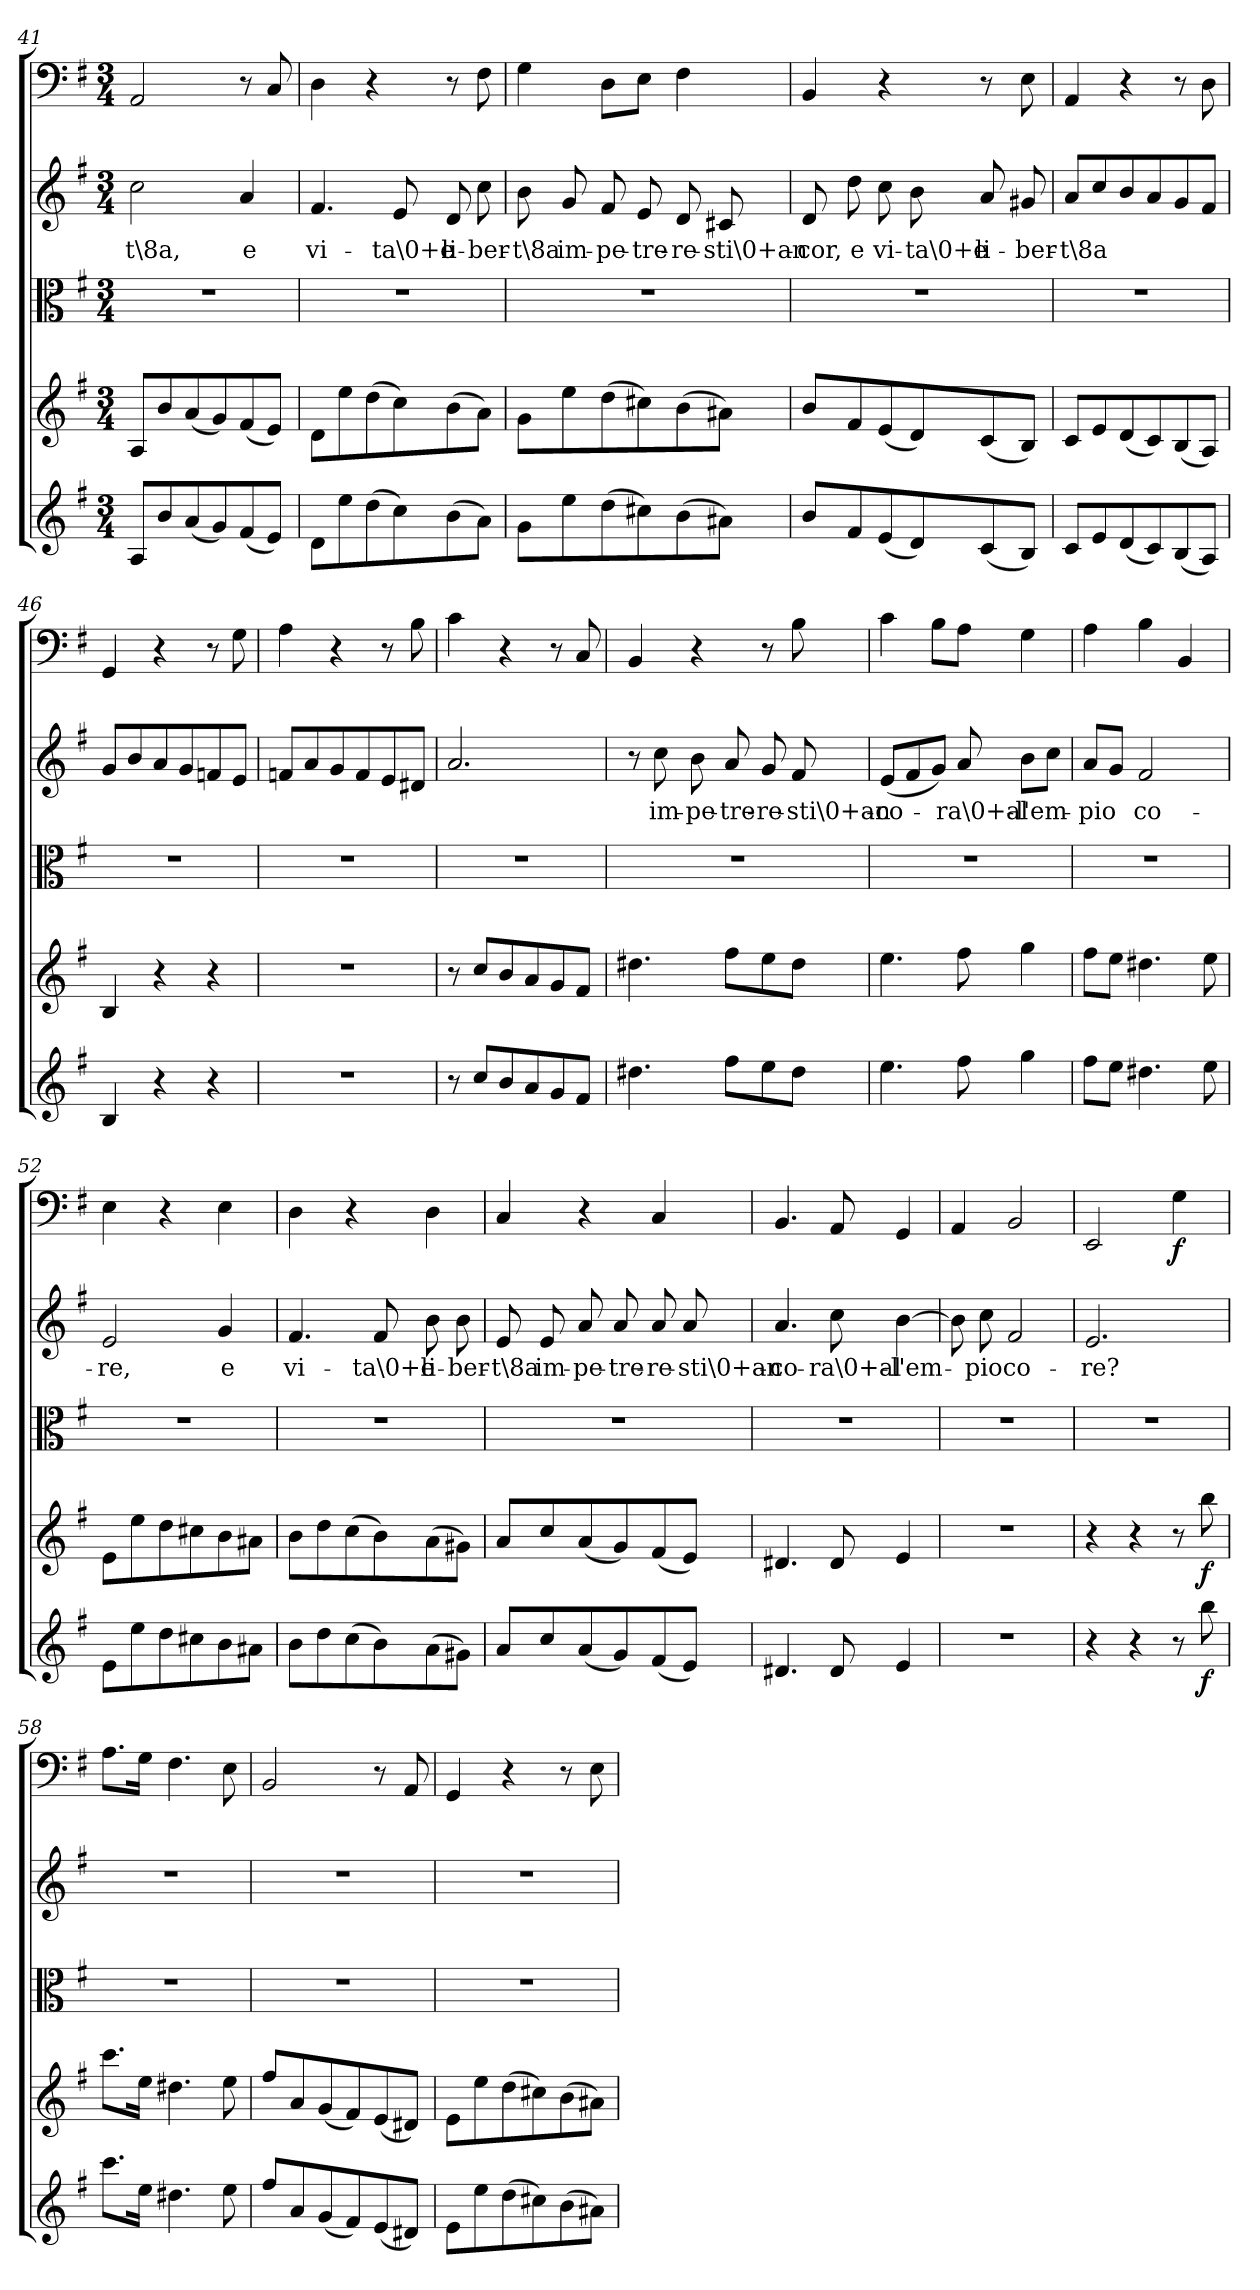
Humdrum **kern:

**kern	**dynam	**kern	**dynam	**kern	**kern	**text	**kern	**dynam
*part5	*part5	*part4	*part4	*part3	*part2	*part2	*part1	*part1
*staff5	*staff5	*staff4	*staff4	*staff3	*staff2	*staff2	*staff1	*staff1
*clefG2	*	*clefG2	*	*clefC3	*clefG2	*	*clefF4	*
*k[f#]	*	*k[f#]	*	*k[f#]	*k[f#]	*	*k[f#]	*
*e:	*	*e:	*	*e:	*e:	*	*e:	*
*M3/4	*	*M3/4	*	*M3/4	*M3/4	*	*M3/4	*
=41	=41	=41	=41	=41	=41	=41	=41	=41
8A/L	.	8A/L	.	2.r	2cc\	-t\8a,	2AA/	.
8b/	.	8b/	.	.	.	.	.	.
(8a/	.	(8a/	.	.	.	.	.	.
8g/)	.	8g/)	.	.	.	.	.	.
(8f#/	.	(8f#/	.	.	4a/	e	8r	.
8e/J)	.	8e/J)	.	.	.	.	8C/	.
=42	=42	=42	=42	=42	=42	=42	=42	=42
8d\L	.	8d\L	.	2.r	4.f#/	vi-	4D\	.
8ee\	.	8ee\	.	.	.	.	.	.
(8dd\	.	(8dd\	.	.	.	.	4r	.
8cc\)	.	8cc\)	.	.	8e/	-ta\0+e	.	.
(8b\	.	(8b\	.	.	8d/	li-	8r	.
8a\J)	.	8a\J)	.	.	8cc\	-ber-	8F#\	.
=43	=43	=43	=43	=43	=43	=43	=43	=43
8g\L	.	8g\L	.	2.r	8b\	-t\8a	4G\	.
8ee\	.	8ee\	.	.	8g/	im-	.	.
(8dd\	.	(8dd\	.	.	8f#/	-pe-	8D\L	.
8cc#X\)	.	8cc#X\)	.	.	8e/	-tre-	8E\J	.
(8b\	.	(8b\	.	.	8d/	-re-	4F#\	.
8a#X\J)	.	8a#X\J)	.	.	8c#X/	-sti\0+an-	.	.
=44	=44	=44	=44	=44	=44	=44	=44	=44
8b/L	.	8b/L	.	2.r	8d/	-cor,	4BB/	.
8f#/	.	8f#/	.	.	8dd\	e	.	.
(8e/	.	(8e/	.	.	8cc\	vi-	4r	.
8d/)	.	8d/)	.	.	8b\	-ta\0+e	.	.
(8c/	.	(8c/	.	.	8a/	li-	8r	.
8B/J)	.	8B/J)	.	.	8g#X/	-ber-	8E\	.
=45	=45	=45	=45	=45	=45	=45	=45	=45
8c/L	.	8c/L	.	2.r	8a/L	-t\8a	4AA/	.
8e/	.	8e/	.	.	8cc/	.	.	.
(8d/	.	(8d/	.	.	8b/	.	4r	.
8c/)	.	8c/)	.	.	8a/	.	.	.
(8B/	.	(8B/	.	.	8g/	.	8r	.
8A/J)	.	8A/J)	.	.	8f#/J	.	8D\	.
=46	=46	=46	=46	=46	=46	=46	=46	=46
4B/	.	4B/	.	2.r	8g/L	.	4GG/	.
.	.	.	.	.	8b/	.	.	.
4r	.	4r	.	.	8a/	.	4r	.
.	.	.	.	.	8g/	.	.	.
4r	.	4r	.	.	8fn/	.	8r	.
.	.	.	.	.	8e/J	.	8G\	.
=47	=47	=47	=47	=47	=47	=47	=47	=47
2.r	.	2.r	.	2.r	8fn/L	.	4A\	.
.	.	.	.	.	8a/	.	.	.
.	.	.	.	.	8g/	.	4r	.
.	.	.	.	.	8f/	.	.	.
.	.	.	.	.	8e/	.	8r	.
.	.	.	.	.	8d#X/J	.	8B\	.
=48	=48	=48	=48	=48	=48	=48	=48	=48
8r	.	8r	.	2.r	2.a/	.	4c\	.
8cc/L	.	8cc/L	.	.	.	.	.	.
8b/	.	8b/	.	.	.	.	4r	.
8a/	.	8a/	.	.	.	.	.	.
8g/	.	8g/	.	.	.	.	8r	.
8f#/J	.	8f#/J	.	.	.	.	8C/	.
=49	=49	=49	=49	=49	=49	=49	=49	=49
4.dd#X\	.	4.dd#X\	.	2.r	8r	.	4BB/	.
.	.	.	.	.	8cc\	im-	.	.
.	.	.	.	.	8b\	-pe-	4r	.
8ff#\L	.	8ff#\L	.	.	8a/	-tre-	.	.
8ee\	.	8ee\	.	.	8g/	-re-	8r	.
8dd#\J	.	8dd#\J	.	.	8f#/	-sti\0+an-	8B\	.
=50	=50	=50	=50	=50	=50	=50	=50	=50
4.ee\	.	4.ee\	.	2.r	(8e/L	-co-	4c\	.
.	.	.	.	.	8f#/	.	.	.
.	.	.	.	.	8g/J)	.	8B\L	.
8ff#\	.	8ff#\	.	.	8a/	-ra\0+al-	8A\J	.
4gg\	.	4gg\	.	.	8b\L	-l'em-	4G\	.
.	.	.	.	.	8cc\J	.	.	.
=51	=51	=51	=51	=51	=51	=51	=51	=51
8ff#\L	.	8ff#\L	.	2.r	8a/L	-pio	4A\	.
8ee\J	.	8ee\J	.	.	8g/J	.	.	.
4.dd#X\	.	4.dd#X\	.	.	2f#/	co-	4B\	.
.	.	.	.	.	.	.	4BB/	.
8ee\	.	8ee\	.	.	.	.	.	.
=52	=52	=52	=52	=52	=52	=52	=52	=52
8e\L	.	8e\L	.	2.r	2e/	-re,	4E\	.
8ee\	.	8ee\	.	.	.	.	.	.
8dd\	.	8dd\	.	.	.	.	4r	.
8cc#X\	.	8cc#X\	.	.	.	.	.	.
8b\	.	8b\	.	.	4g/	e	4E\	.
8a#X\J	.	8a#X\J	.	.	.	.	.	.
=53	=53	=53	=53	=53	=53	=53	=53	=53
8b\L	.	8b\L	.	2.r	4.f#/	vi-	4D\	.
8dd\	.	8dd\	.	.	.	.	.	.
(8cc\	.	(8cc\	.	.	.	.	4r	.
8b\)	.	8b\)	.	.	8f#/	-ta\0+e	.	.
(8a\	.	(8a\	.	.	8b\	li-	4D\	.
8g#X\J)	.	8g#X\J)	.	.	8b\	-ber-	.	.
=54	=54	=54	=54	=54	=54	=54	=54	=54
8a/L	.	8a/L	.	2.r	8e/	-t\8a	4C/	.
8cc/	.	8cc/	.	.	8e/	im-	.	.
(8a/	.	(8a/	.	.	8a/	-pe-	4r	.
8g/)	.	8g/)	.	.	8a/	-tre-	.	.
(8f#/	.	(8f#/	.	.	8a/	-re-	4C/	.
8e/J)	.	8e/J)	.	.	8a/	-sti\0+an-	.	.
=55	=55	=55	=55	=55	=55	=55	=55	=55
4.d#X/	.	4.d#X/	.	2.r	4.a/	-co-	4.BB/	.
8d#/	.	8d#/	.	.	8cc\	-ra\0+al-	8AA/	.
4e/	.	4e/	.	.	[4b\	-l'em-	4GG/	.
=56	=56	=56	=56	=56	=56	=56	=56	=56
2.r	.	2.r	.	2.r	8b\]	.	4AA/	.
.	.	.	.	.	8cc\	-pio	.	.
.	.	.	.	.	2f#/	co-	2BB/	.
=57	=57	=57	=57	=57	=57	=57	=57	=57
4r	.	4r	.	2.r	2.e/	-re?	2EE/	.
4r	.	4r	.	.	.	.	.	.
8r	.	8r	.	.	.	.	4G\	f
8bb\	f	8bb\	f	.	.	.	.	.
=58	=58	=58	=58	=58	=58	=58	=58	=58
8.ccc\L	.	8.ccc\L	.	2.r	2.r	.	8.A\L	.
16ee\Jk	.	16ee\Jk	.	.	.	.	16G\Jk	.
4.dd#X\	.	4.dd#X\	.	.	.	.	4.F#\	.
8ee\	.	8ee\	.	.	.	.	8E\	.
=59	=59	=59	=59	=59	=59	=59	=59	=59
8ff#/L	.	8ff#/L	.	2.r	2.r	.	2BB/	.
8a/	.	8a/	.	.	.	.	.	.
(8g/	.	(8g/	.	.	.	.	.	.
8f#/)	.	8f#/)	.	.	.	.	.	.
(8e/	.	(8e/	.	.	.	.	8r	.
8d#X/J)	.	8d#X/J)	.	.	.	.	8AA/	.
=60	=60	=60	=60	=60	=60	=60	=60	=60
8e\L	.	8e\L	.	2.r	2.r	.	4GG/	.
8ee\	.	8ee\	.	.	.	.	.	.
(8dd\	.	(8dd\	.	.	.	.	4r	.
8cc#X\)	.	8cc#X\)	.	.	.	.	.	.
(8b\	.	(8b\	.	.	.	.	8r	.
8a#X\J)	.	8a#X\J)	.	.	.	.	8E\	.
=	=	=	=	=	=	=	=	=
*-	*-	*-	*-	*-	*-	*-	*-	*-
